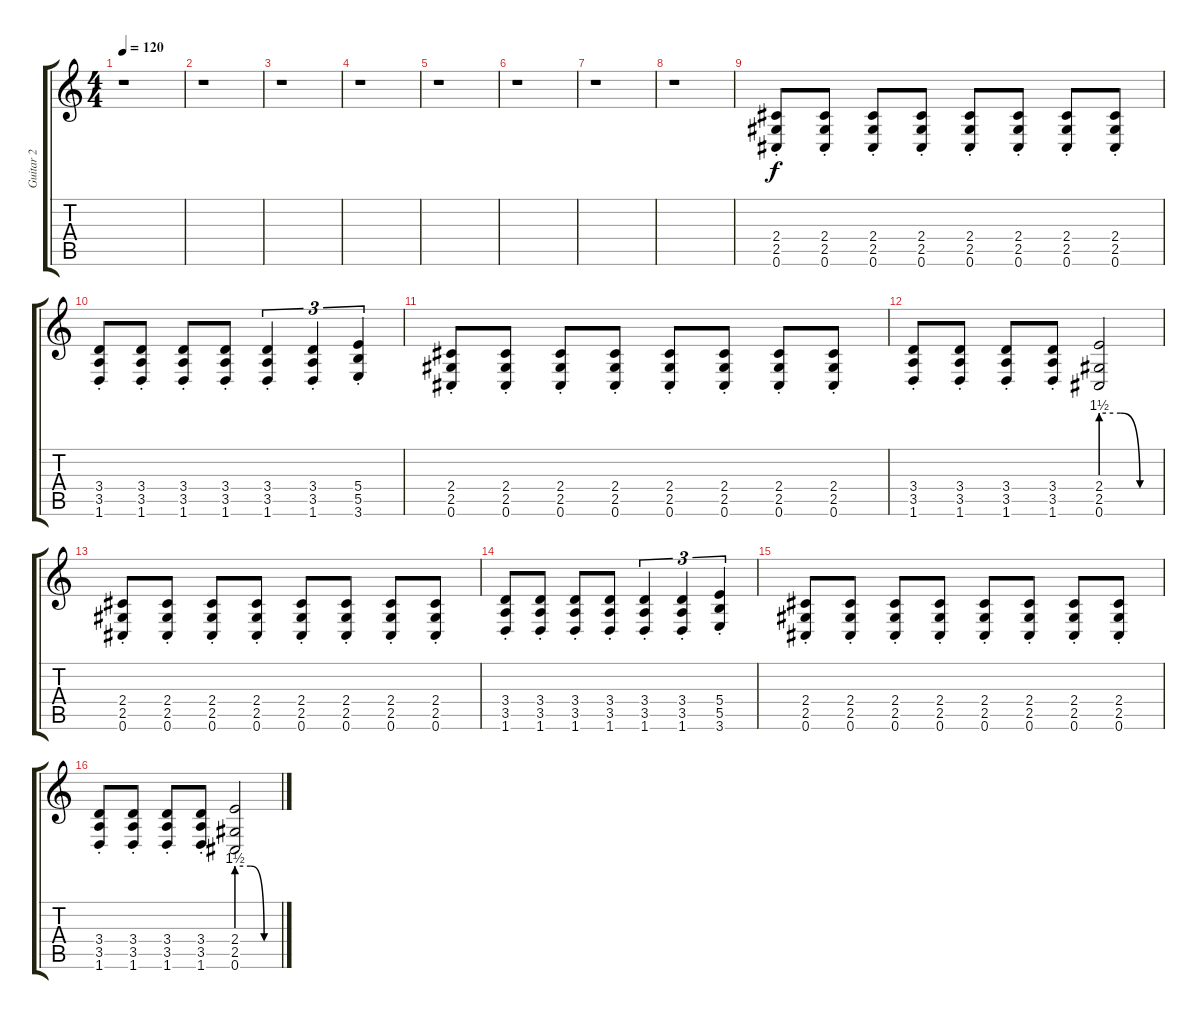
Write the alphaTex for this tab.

\track ("Guitar 2" "Guitar 2") {instrument distortionguitar}
\staff {score tabs}
\tuning (Db4 Ab3 E3 B2 Gb2 Db2) {hide}
\ts (4 4)
\tempo 120
\clef g2
\ks c
r.1{dy f} |
r.1 |
r.1 |
r.1 |
r.1 |
r.1 |
r.1 |
r.1 |
(2.4{st} 2.5 0.6).8{volume 11} (2.4{st} 2.5 0.6).8 (2.4{st} 2.5 0.6).8 (2.4{st} 2.5 0.6).8 (2.4{st} 2.5 0.6).8 (2.4{st} 2.5 0.6).8 (2.4{st} 2.5 0.6).8 (2.4{st} 2.5 0.6).8 |
(3.4{st} 3.5 1.6).8 (3.4{st} 3.5 1.6).8 (3.4{st} 3.5 1.6).8 (3.4{st} 3.5 1.6).8 (3.4{st} 3.5 1.6).4{tu (3 2)} (3.4{st} 3.5 1.6).4{tu (3 2)} (5.4{st} 5.5 3.6).4{tu (3 2)} |
(2.4{st} 2.5 0.6).8{volume 10} (2.4{st} 2.5 0.6).8 (2.4{st} 2.5 0.6).8 (2.4{st} 2.5 0.6).8 (2.4{st} 2.5 0.6).8 (2.4{st} 2.5 0.6).8 (2.4{st} 2.5 0.6).8 (2.4{st} 2.5 0.6).8 |
(3.4{st} 3.5 1.6).8 (3.4{st} 3.5 1.6).8 (3.4{st} 3.5 1.6).8 (3.4{st} 3.5 1.6).8 (2.4{be (custom 0 6 20 6 40 0 60 0)} 2.5 0.6).2 |
(2.4{st} 2.5 0.6).8{volume 10} (2.4{st} 2.5 0.6).8 (2.4{st} 2.5 0.6).8 (2.4{st} 2.5 0.6).8 (2.4{st} 2.5 0.6).8 (2.4{st} 2.5 0.6).8 (2.4{st} 2.5 0.6).8 (2.4{st} 2.5 0.6).8 |
(3.4{st} 3.5 1.6).8 (3.4{st} 3.5 1.6).8 (3.4{st} 3.5 1.6).8 (3.4{st} 3.5 1.6).8 (3.4{st} 3.5 1.6).4{tu (3 2)} (3.4{st} 3.5 1.6).4{tu (3 2)} (5.4{st} 5.5 3.6).4{tu (3 2)} |
(2.4{st} 2.5 0.6).8{volume 10} (2.4{st} 2.5 0.6).8 (2.4{st} 2.5 0.6).8 (2.4{st} 2.5 0.6).8 (2.4{st} 2.5 0.6).8 (2.4{st} 2.5 0.6).8 (2.4{st} 2.5 0.6).8 (2.4{st} 2.5 0.6).8 |
(3.4{st} 3.5 1.6).8 (3.4{st} 3.5 1.6).8 (3.4{st} 3.5 1.6).8 (3.4{st} 3.5 1.6).8 (2.4{be (custom 0 6 20 6 40 0 60 0)} 2.5 0.6).2
